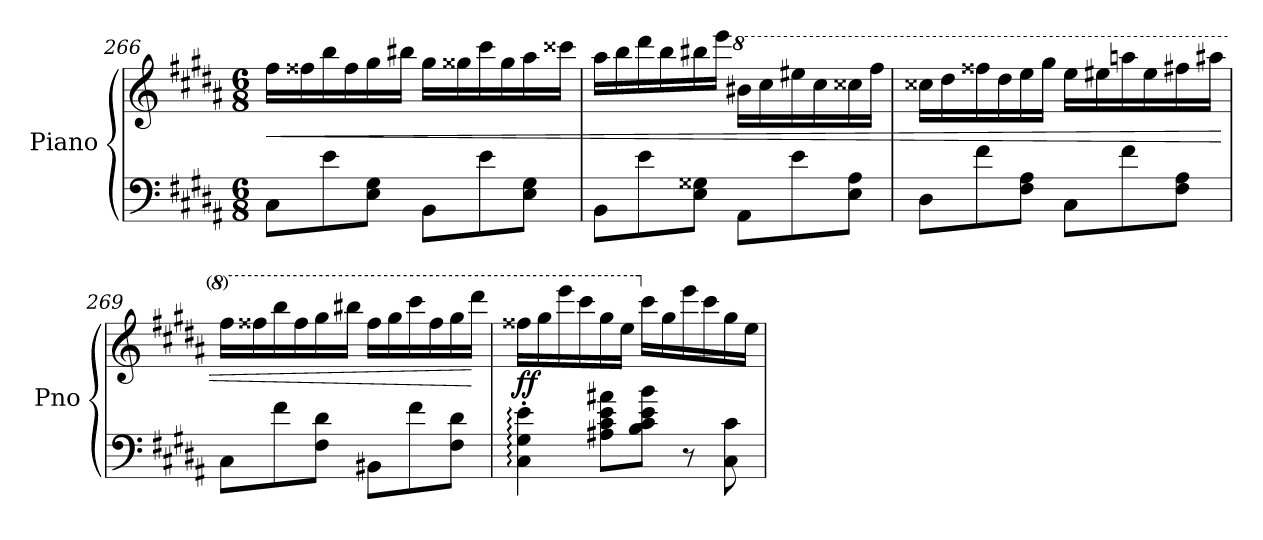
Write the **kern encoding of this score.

**kern	**kern	**dynam
*part1	*part1	*part1
*staff2	*staff1	*staff1/2
*I"Piano	*	*
*I'Pno	*	*
*clefF4	*clefG2	*
*k[f#c#g#d#a#]	*k[f#c#g#d#a#]	*
*M6/8	*M6/8	*
=266	=266	=266
!	!	!LO:HP:b
8C#\L	16ff#\LL	<
.	16ff##X\	.
8e\	16bb\	.
.	16ff##\	.
8E\ 8G#\J	16gg#\	.
.	16bb#X\JJ	.
8BB\L	16gg#\LL	.
.	16gg##X\	.
8e\	16ccc#\	.
.	16gg##\	.
8E\ 8G#\J	16aa#\	.
.	16ccc##X\JJ	.
!!LO:PB:g=z
=267	=267	=267
8BB\L	16aa#\LL	.
.	16bb\	.
8e\	16ddd#\	.
.	16bb\	.
8E\ 8G##X\J	16bb#X\	.
.	16eee\JJ	.
*	*8va	*
8AA#\L	16bb#X\LL	.
.	16ccc#\	.
8e\	16eee#X\	.
.	16ccc#\	.
8E\ 8A#\J	16ccc##X\	.
.	16fff#\JJ	.
=268	=268	=268
8D#\L	16ccc##X\LL	.
.	16ddd#\	.
8f#\	16fff##X\	.
.	16ddd#\	.
8F#\ 8A#\J	16eee\	.
.	16ggg#\JJ	.
8C#\L	16eee\LL	.
.	16eee#X\	.
8f#\	16aaan\	.
.	16eee#\	.
8F#\ 8A#\J	16fff#X\	.
.	16aaa#X\JJ	.
=269	=269	=269
8C#\L	16fff#\LL	.
.	16fff##X\	.
8f#\	16bbb\	.
.	16fff##\	.
8F#\ 8d#\J	16ggg#\	.
.	16bbb#X\JJ	.
8BB#X\L	16fff##\LL	.
.	16ggg#\	.
8f#\	16cccc#\	.
.	16fff##\	.
8F#\ 8d#\J	16ggg#\	.
.	16dddd#\JJ	[
!!LO:LB:g=z
=270	=270	=270
!	!	!LO:DY:b
4C#\:' 4G#\:' 4e\:'	16fff##X\LL	ff
.	16ggg#\	.
.	16eeee\	.
.	16cccc#\	.
8A#X\ 8c#\ 8e\ 8a#X\L	16ggg#\	.
.	16eee\JJ	.
*	*X8va	*
8B\ 8c#\ 8e\ 8b\J	16ccc#\LL	.
.	16gg#\	.
8r	16eee\	.
.	16ccc#\	.
8C#\ 8c#\	16gg#\	.
.	16ee\JJ	.
=	=	=
*-	*-	*-
